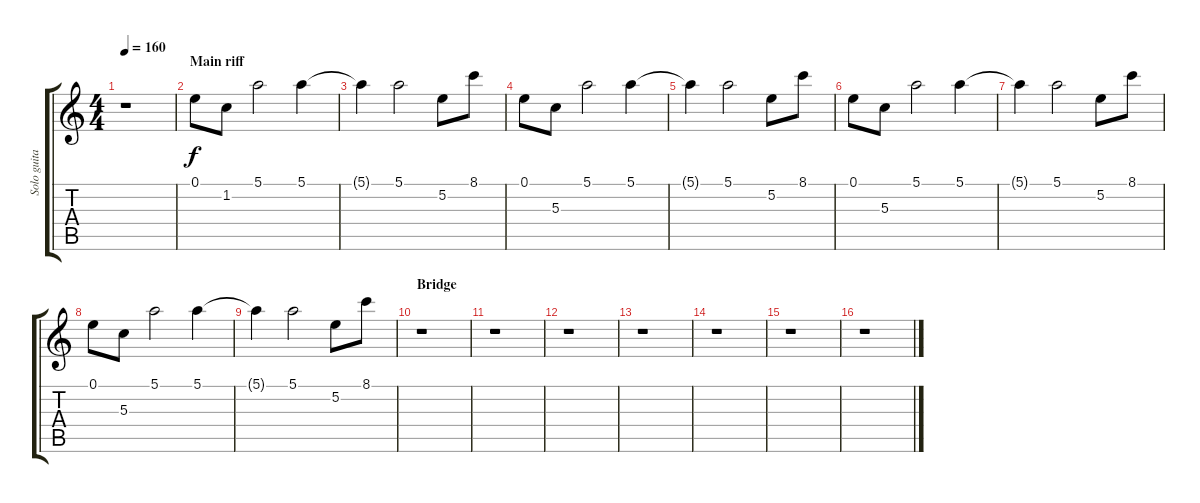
\track ("Solo guitar # 2" "Solo guita") {instrument distortionguitar}
\staff {score tabs}
\tuning (E4 B3 G3 D3 A2 E2) {hide}
\ts (4 4)
\tempo 160
\clef g2
\ks c
r.1{dy f} |
\section ("" "Main riff")
0.1.8 1.2.8 5.1.2 5.1.4 |
5.1{t}.4 5.1.2 5.2.8 8.1.8 |
0.1.8 5.3.8 5.1.2 5.1.4 |
5.1{t}.4 5.1.2 5.2.8 8.1.8 |
0.1.8 5.3.8 5.1.2 5.1.4 |
5.1{t}.4 5.1.2 5.2.8 8.1.8 |
0.1.8 5.3.8 5.1.2 5.1.4 |
5.1{t}.4 5.1.2 5.2.8 8.1.8 |
\section ("" "Bridge")
r.1 |
r.1 |
r.1 |
r.1 |
r.1 |
r.1 |
r.1
